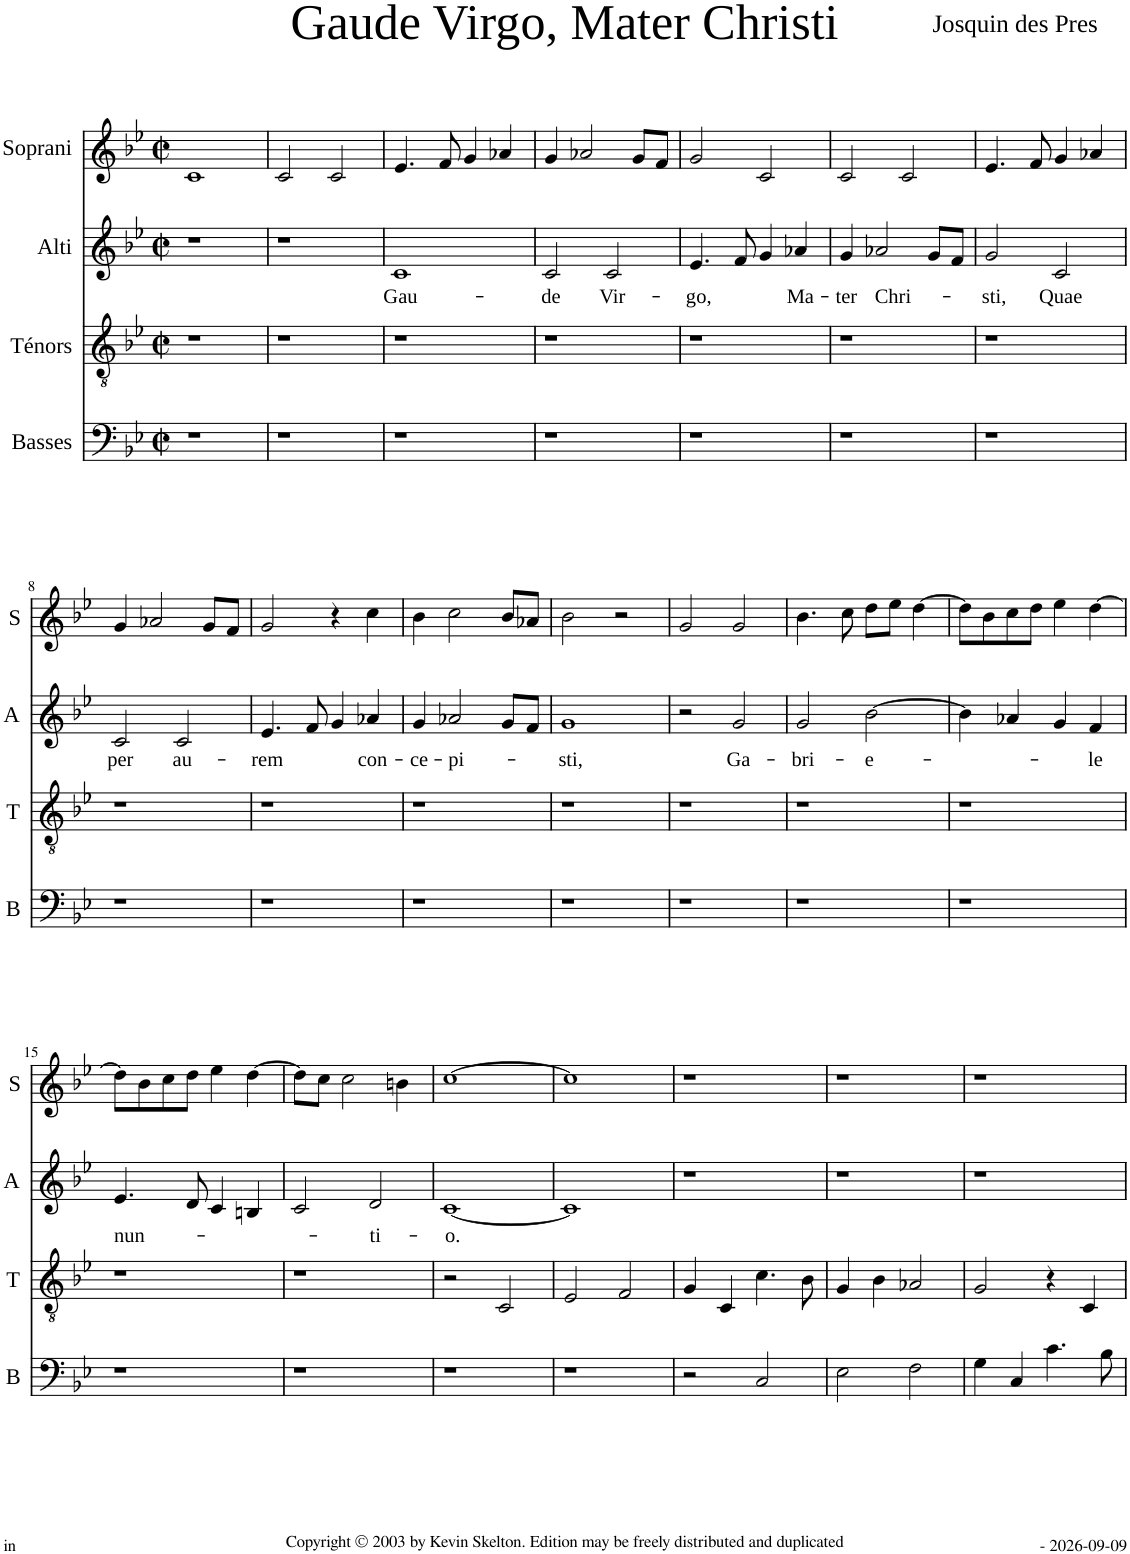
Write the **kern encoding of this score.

**kern	**kern	**kern	**text	**kern
*part4	*part3	*part2	*part2	*part1
*staff4	*staff3	*staff2	*staff2	*staff1
*I"Basses	*I"Ténors	*I"Alti	*	*I"Soprani
*I'B	*I'T	*I'A	*	*I'S
*clefF4	*clefGv2	*clefG2	*	*clefG2
*	*Trd-7c-12	*	*	*
*k[b-e-]	*k[b-e-]	*k[b-e-]	*	*k[b-e-]
*M4/4	*M4/4	*M4/4	*	*M4/4
*met(c|)	*met(c|)	*met(c|)	*	*met(c|)
=1	=1	=1	=1	=1
1r	1r	1r	.	1c
=2	=2	=2	=2	=2
1r	1r	1r	.	2c/
.	.	.	.	2c/
=3	=3	=3	=3	=3
!	!	!	!LO:LY:b	!
1r	1r	1c	Gau-	4.e-/
.	.	.	.	8f/
.	.	.	.	4g/
.	.	.	.	4a-X/
=4	=4	=4	=4	=4
!	!	!	!LO:LY:b	!
1r	1r	2c/	-de	4g/
.	.	.	.	2a-X/
!	!	!	!LO:LY:b	!
.	.	2c/	Vir-	.
.	.	.	.	8g/L
.	.	.	.	8f/J
=5	=5	=5	=5	=5
!	!	!	!LO:LY:b	!
1r	1r	4.e-/	-go,	2g/
.	.	8f/	.	.
.	.	4g/	.	2c/
!	!	!	!LO:LY:b	!
.	.	4a-X/	Ma-	.
=6	=6	=6	=6	=6
!	!	!	!LO:LY:b	!
1r	1r	4g/	-ter	2c/
!	!	!	!LO:LY:b	!
.	.	2a-X/	Chri-	.
.	.	.	.	2c/
.	.	8g/L	.	.
.	.	8f/J	.	.
=7	=7	=7	=7	=7
!	!	!	!LO:LY:b	!
1r	1r	2g/	-sti,	4.e-/
.	.	.	.	8f/
!	!	!	!LO:LY:b	!
.	.	2c/	Quae	4g/
.	.	.	.	4a-X/
!!LO:LB:g=z
=8	=8	=8	=8	=8
!	!	!	!LO:LY:b	!
1r	1r	2c/	per	4g/
.	.	.	.	2a-X/
!	!	!	!LO:LY:b	!
.	.	2c/	au-	.
.	.	.	.	8g/L
.	.	.	.	8f/J
=9	=9	=9	=9	=9
!	!	!	!LO:LY:b	!
1r	1r	4.e-/	-rem	2g/
.	.	8f/	.	.
.	.	4g/	.	4r
!	!	!	!LO:LY:b	!
.	.	4a-X/	con-	4cc\
=10	=10	=10	=10	=10
!	!	!	!LO:LY:b	!
1r	1r	4g/	-ce-	4b-\
!	!	!	!LO:LY:b	!
.	.	2a-X/	-pi-	2cc\
.	.	8g/L	.	8b-/L
.	.	8f/J	.	8a-X/J
=11	=11	=11	=11	=11
!	!	!	!LO:LY:b	!
1r	1r	1g	-sti,	2b-\
.	.	.	.	2r
=12	=12	=12	=12	=12
1r	1r	2r	.	2g/
!	!	!	!LO:LY:b	!
.	.	2g/	Ga-	2g/
=13	=13	=13	=13	=13
!	!	!	!LO:LY:b	!
1r	1r	2g/	-bri-	4.b-\
.	.	.	.	8cc\
!	!	!	!LO:LY:b	!
.	.	[2b-\	-e-	8dd\L
.	.	.	.	8ee-\J
.	.	.	.	[4dd\
=14	=14	=14	=14	=14
1r	1r	4b-\]	.	8dd\L]
.	.	.	.	8b-\
.	.	4a-X/	.	8cc\
.	.	.	.	8dd\J
.	.	4g/	.	4ee-\
!	!	!	!LO:LY:b	!
.	.	4f/	-le	[4dd\
!!LO:LB:g=z
=15	=15	=15	=15	=15
!	!	!	!LO:LY:b	!
1r	1r	4.e-/	nun-	8dd\L]
.	.	.	.	8b-\
.	.	.	.	8cc\
.	.	8d/	.	8dd\J
.	.	4c/	.	4ee-\
.	.	4Bn/	.	[4dd\
=16	=16	=16	=16	=16
1r	1r	2c/	.	8dd\L]
.	.	.	.	8cc\J
.	.	.	.	2cc\
!	!	!	!LO:LY:b	!
.	.	2d/	-ti-	.
.	.	.	.	4bn\
=17	=17	=17	=17	=17
!	!	!	!LO:LY:b	!
1r	2r	[1c	-o.	[1cc
.	2C/	.	.	.
=18	=18	=18	=18	=18
1r	2E-/	1c]	.	1cc]
.	2F/	.	.	.
=19	=19	=19	=19	=19
2r	4G/	1r	.	1r
.	4C/	.	.	.
2C/	4.c\	.	.	.
.	8B-\	.	.	.
=20	=20	=20	=20	=20
2E-\	4G/	1r	.	1r
.	4B-\	.	.	.
2F\	2A-X/	.	.	.
=21	=21	=21	=21	=21
4G\	2G/	1r	.	1r
4C/	.	.	.	.
4.c\	4r	.	.	.
.	4C/	.	.	.
8B-\	.	.	.	.
=	=	=	=	=
*-	*-	*-	*-	*-
